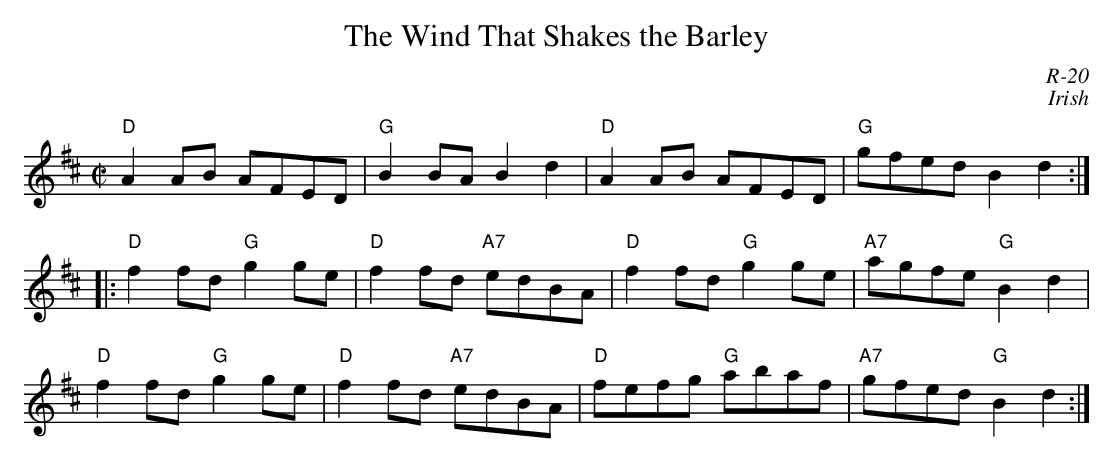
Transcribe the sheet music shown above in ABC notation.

X:1
T: Wind That Shakes the Barley, The
C: R-20
C: Irish
M: C|
K: D
"D"A2AB AFED| "G"B2BA B2d2| "D"A2AB AFED| "G"gfed B2d2 :|
|:\
"D"f2fd "G"g2ge| "D"f2fd "A7"edBA| "D"f2fd "G"g2ge| "A7"agfe "G"B2d2|
"D"f2fd "G"g2ge| "D"f2fd "A7"edBA| "D"fefg "G"abaf| "A7"gfed "G"B2d2 :|
